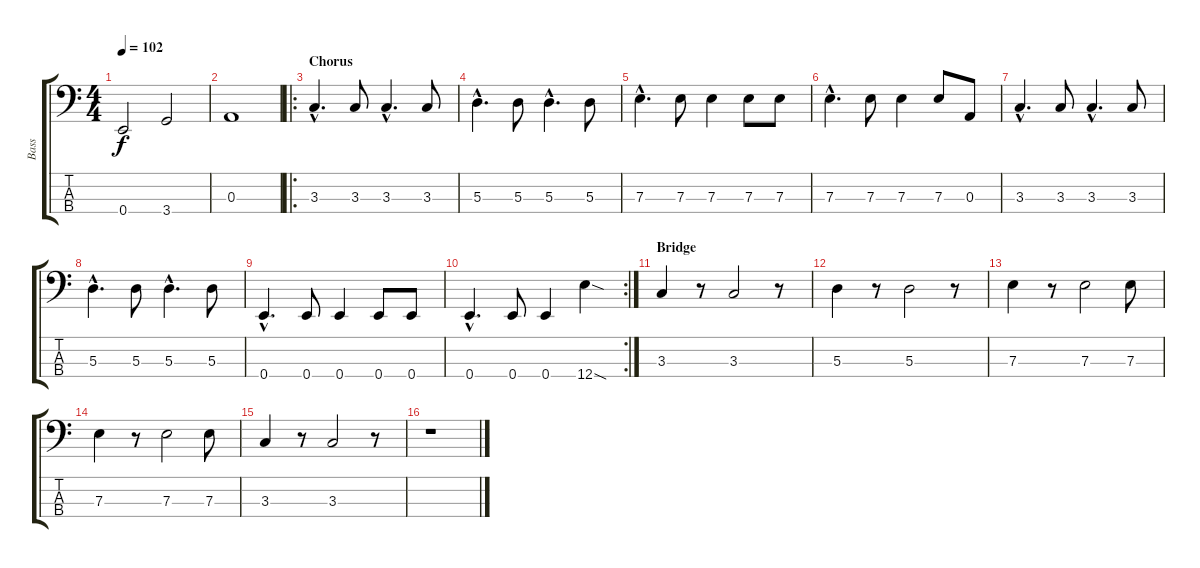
\track ("Bass" "Bass") {instrument electricbassfinger}
\staff {score tabs}
\tuning (G2 D2 A1 E1) {hide}
\ts (4 4)
\tempo 102
\clef f4
\ks c
0.4.2{dy f} 3.4.2 |
0.3.1 |
\ro
\section ("" "Chorus")
3.3{hac}.4{d} 3.3.8 3.3{hac}.4{d} 3.3.8 |
5.3{hac}.4{d} 5.3.8 5.3{hac}.4{d} 5.3.8 |
7.3{hac}.4{d} 7.3.8 7.3.4 7.3.8 7.3.8 |
7.3{hac}.4{d} 7.3.8 7.3.4 7.3.8 0.3.8 |
3.3{hac}.4{d} 3.3.8 3.3{hac}.4{d} 3.3.8 |
5.3{hac}.4{d} 5.3.8 5.3{hac}.4{d} 5.3.8 |
0.4{hac}.4{d} 0.4.8 0.4.4 0.4.8 0.4.8 |
\rc 2
0.4{hac}.4{d} 0.4.8 0.4.4 12.4{sod}.4 |
\section ("" "Bridge")
3.3.4 r.8 3.3.2 r.8 |
5.3.4 r.8 5.3.2 r.8 |
7.3.4 r.8 7.3.2 7.3.8 |
7.3.4 r.8 7.3.2 7.3.8 |
3.3.4 r.8 3.3.2 r.8 |
r.1
